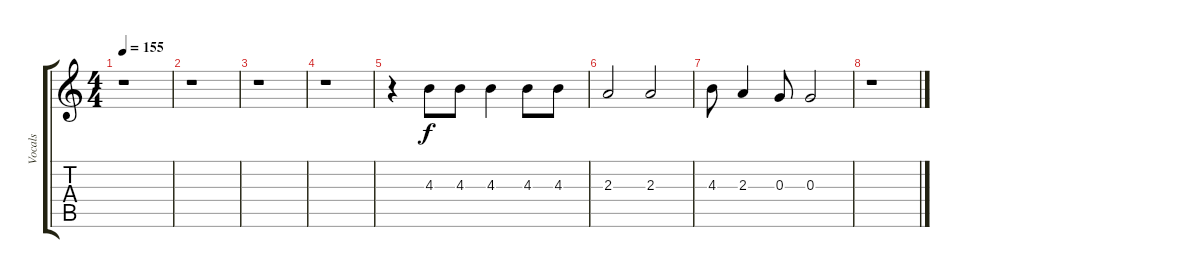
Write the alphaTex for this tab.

\track ("Vocals" "Vocals") {instrument acousticguitarnylon}
\staff {score tabs}
\tuning (E4 B3 G3 D3 A2 E2) {hide}
\ts (4 4)
\tempo 155
\clef g2
\ks c
r.1{dy f} |
r.1 |
r.1 |
r.1 |
r.4 4.3.8 4.3.8 4.3.4 4.3.8 4.3.8 |
2.3.2 2.3.2 |
4.3.8 2.3.4 0.3.8 0.3.2 |
r.1
